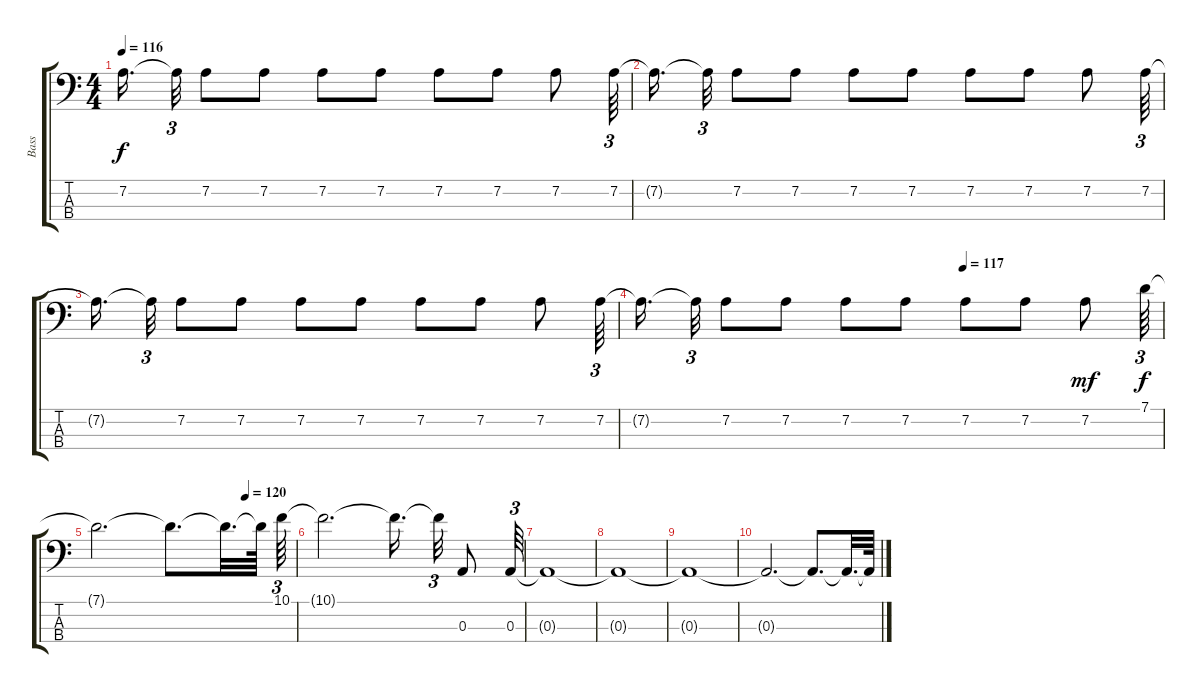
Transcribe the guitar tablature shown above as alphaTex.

\track ("Bass" "Bass") {instrument electricbassfinger}
\staff {score tabs}
\tuning (G2 D2 A1 E1) {hide}
\ts (4 4)
\tempo 116
\clef f4
\ks c
7.2{t}.16{d dy f beam splitsecondary} 7.2{t}.32{tu (3 2)} 7.2.8 7.2.8 7.2.8 7.2.8 7.2.8 7.2.8 7.2.8 7.2.64{tu (3 2)} |
7.2{t}.16{d beam splitsecondary} 7.2{t}.32{tu (3 2)} 7.2.8 7.2.8 7.2.8 7.2.8 7.2.8 7.2.8 7.2.8 7.2.64{tu (3 2)} |
7.2{t}.16{d beam splitsecondary} 7.2{t}.32{tu (3 2)} 7.2.8 7.2.8 7.2.8 7.2.8 7.2.8 7.2.8 7.2.8 7.2.64{tu (3 2)} |
\tempo (117 0.61875)
7.2{t}.16{d beam splitsecondary} 7.2{t}.32{tu (3 2)} 7.2.8 7.2.8 7.2.8 7.2.8 7.2.8 7.2.8 7.2.8{dy mf} 7.1.64{tu (3 2) dy f} |
\tempo (120 0.75)
7.1{t}.2{d} 7.1{t}.8{d} 7.1{t}.32{d} 7.1{t}.64 10.1.64{tu (3 2)} |
10.1{t}.2{d} 10.1{t}.16{d beam splitsecondary} 10.1{t}.32{tu (3 2)} 0.3.8 0.3.64{tu (3 2)} |
0.3{t}.1 |
0.3{t}.1 |
0.3{t}.1 |
0.3{t}.2{d} 0.3{t}.8{d} 0.3{t}.32{d} 0.3{t}.64
